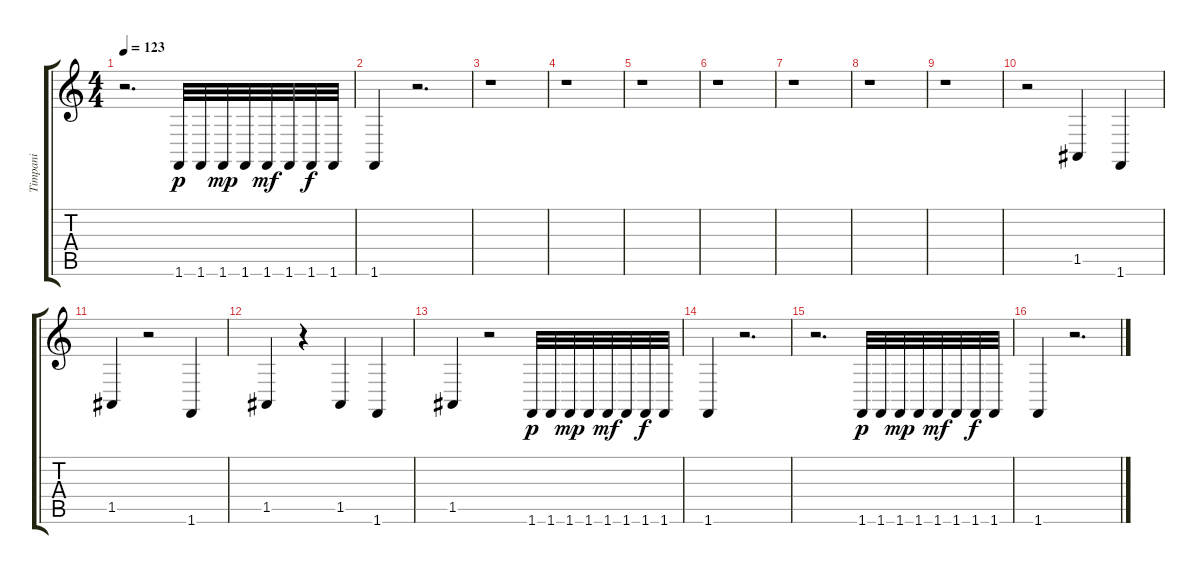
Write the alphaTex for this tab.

\track ("Timpani" "Timpani") {instrument timpani}
\staff {score tabs}
\tuning (E4 B3 G3 D3 A2 E2) {hide}
\ts (4 4)
\tempo 123
\clef g2
\ks c
r.2{d dy f} 1.6.32{dy p} 1.6.32 1.6.32{dy mp} 1.6.32 1.6.32{dy mf} 1.6.32 1.6.32{dy f} 1.6.32 |
1.6.4 r.2{d} |
r.1 |
r.1 |
r.1 |
r.1 |
r.1 |
r.1 |
r.1 |
r.2 1.5.4 1.6.4 |
1.5.4 r.2 1.6.4 |
1.5.4 r.4 1.5.4 1.6.4 |
1.5.4 r.2 1.6.32{dy p} 1.6.32 1.6.32{dy mp} 1.6.32 1.6.32{dy mf} 1.6.32 1.6.32{dy f} 1.6.32 |
1.6.4 r.2{d} |
r.2{d} 1.6.32{dy p} 1.6.32 1.6.32{dy mp} 1.6.32 1.6.32{dy mf} 1.6.32 1.6.32{dy f} 1.6.32 |
1.6.4 r.2{d}
